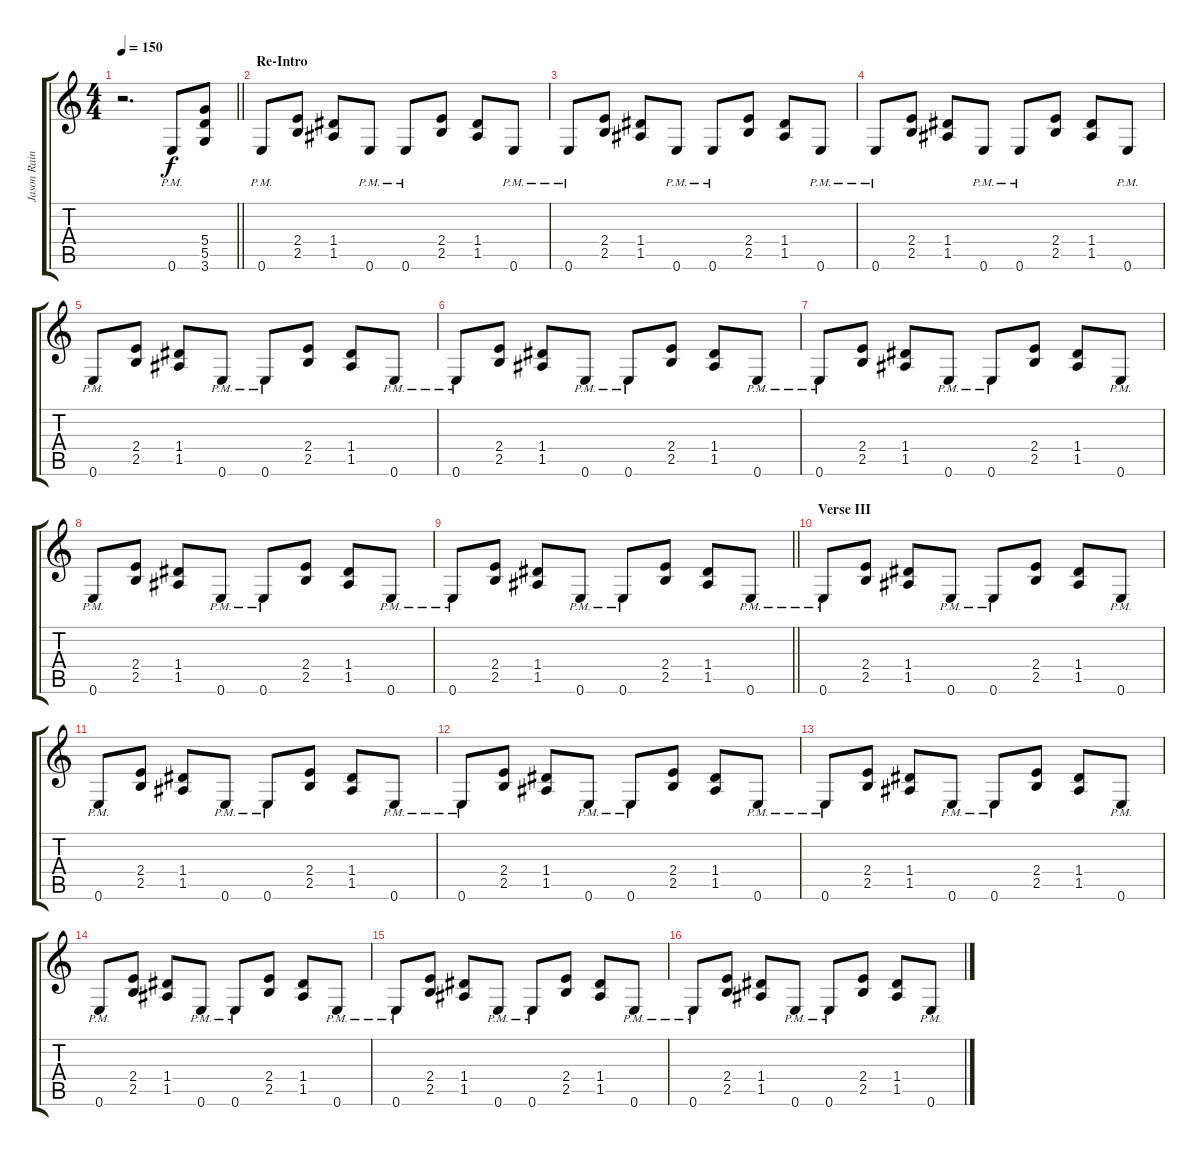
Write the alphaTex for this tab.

\track ("Jason Rainey" "Jason Rain") {instrument distortionguitar}
\staff {score tabs}
\tuning (E4 B3 G3 D3 A2 E2) {hide}
\ts (4 4)
\tempo 150
\clef g2
\barLineRight lightlight
\ks c
r.2{d dy f} 0.6{pm}.8 (5.4 5.5 3.6).8 |
\section ("" "Re-Intro")
0.6{pm}.8 (2.4 2.5).8 (1.4 1.5).8 0.6{pm}.8 0.6{pm}.8 (2.4 2.5).8 (1.4 1.5).8 0.6{pm}.8 |
0.6{pm}.8 (2.4 2.5).8 (1.4 1.5).8 0.6{pm}.8 0.6{pm}.8 (2.4 2.5).8 (1.4 1.5).8 0.6{pm}.8 |
0.6{pm}.8 (2.4 2.5).8 (1.4 1.5).8 0.6{pm}.8 0.6{pm}.8 (2.4 2.5).8 (1.4 1.5).8 0.6{pm}.8 |
0.6{pm}.8 (2.4 2.5).8 (1.4 1.5).8 0.6{pm}.8 0.6{pm}.8 (2.4 2.5).8 (1.4 1.5).8 0.6{pm}.8 |
0.6{pm}.8 (2.4 2.5).8 (1.4 1.5).8 0.6{pm}.8 0.6{pm}.8 (2.4 2.5).8 (1.4 1.5).8 0.6{pm}.8 |
0.6{pm}.8 (2.4 2.5).8 (1.4 1.5).8 0.6{pm}.8 0.6{pm}.8 (2.4 2.5).8 (1.4 1.5).8 0.6{pm}.8 |
0.6{pm}.8 (2.4 2.5).8 (1.4 1.5).8 0.6{pm}.8 0.6{pm}.8 (2.4 2.5).8 (1.4 1.5).8 0.6{pm}.8 |
\barLineRight lightlight
0.6{pm}.8 (2.4 2.5).8 (1.4 1.5).8 0.6{pm}.8 0.6{pm}.8 (2.4 2.5).8 (1.4 1.5).8 0.6{pm}.8 |
\section ("" "Verse III")
0.6{pm}.8 (2.4 2.5).8 (1.4 1.5).8 0.6{pm}.8 0.6{pm}.8 (2.4 2.5).8 (1.4 1.5).8 0.6{pm}.8 |
0.6{pm}.8 (2.4 2.5).8 (1.4 1.5).8 0.6{pm}.8 0.6{pm}.8 (2.4 2.5).8 (1.4 1.5).8 0.6{pm}.8 |
0.6{pm}.8 (2.4 2.5).8 (1.4 1.5).8 0.6{pm}.8 0.6{pm}.8 (2.4 2.5).8 (1.4 1.5).8 0.6{pm}.8 |
0.6{pm}.8 (2.4 2.5).8 (1.4 1.5).8 0.6{pm}.8 0.6{pm}.8 (2.4 2.5).8 (1.4 1.5).8 0.6{pm}.8 |
0.6{pm}.8 (2.4 2.5).8 (1.4 1.5).8 0.6{pm}.8 0.6{pm}.8 (2.4 2.5).8 (1.4 1.5).8 0.6{pm}.8 |
0.6{pm}.8 (2.4 2.5).8 (1.4 1.5).8 0.6{pm}.8 0.6{pm}.8 (2.4 2.5).8 (1.4 1.5).8 0.6{pm}.8 |
0.6{pm}.8 (2.4 2.5).8 (1.4 1.5).8 0.6{pm}.8 0.6{pm}.8 (2.4 2.5).8 (1.4 1.5).8 0.6{pm}.8
